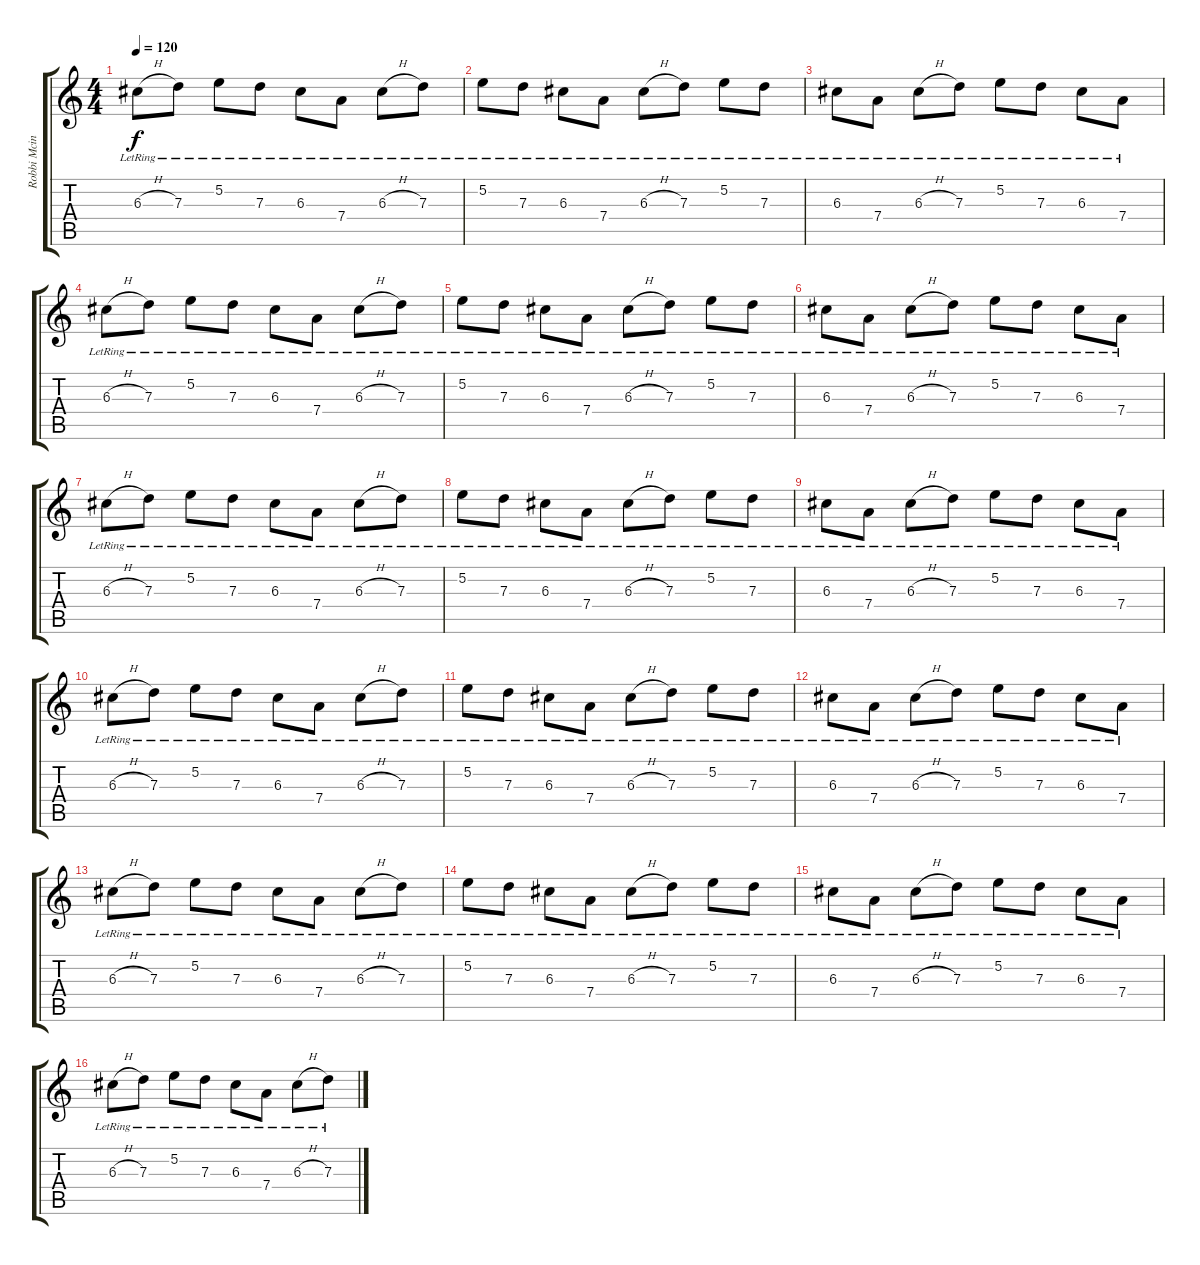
\track ("Robbi Mcintosh" "Robbi Mcin") {instrument electricguitarjazz}
\staff {score tabs}
\tuning (E4 B3 G3 D3 A2 E2) {hide}
\ts (4 4)
\tempo 120
\clef g2
\ks c
6.3{h lr}.8{dy f} 7.3{lr}.8 5.2{lr}.8 7.3{lr}.8 6.3{lr}.8 7.4{lr}.8 6.3{h lr}.8 7.3{lr}.8 |
5.2{lr}.8 7.3{lr}.8 6.3{lr}.8 7.4{lr}.8 6.3{h lr}.8 7.3{lr}.8 5.2{lr}.8 7.3{lr}.8 |
6.3{lr}.8 7.4{lr}.8 6.3{h lr}.8 7.3{lr}.8 5.2{lr}.8 7.3{lr}.8 6.3{lr}.8 7.4{lr}.8 |
6.3{h lr}.8 7.3{lr}.8 5.2{lr}.8 7.3{lr}.8 6.3{lr}.8 7.4{lr}.8 6.3{h lr}.8 7.3{lr}.8 |
5.2{lr}.8 7.3{lr}.8 6.3{lr}.8 7.4{lr}.8 6.3{h lr}.8 7.3{lr}.8 5.2{lr}.8 7.3{lr}.8 |
6.3{lr}.8 7.4{lr}.8 6.3{h lr}.8 7.3{lr}.8 5.2{lr}.8 7.3{lr}.8 6.3{lr}.8 7.4{lr}.8 |
6.3{h lr}.8 7.3{lr}.8 5.2{lr}.8 7.3{lr}.8 6.3{lr}.8 7.4{lr}.8 6.3{h lr}.8 7.3{lr}.8 |
5.2{lr}.8 7.3{lr}.8 6.3{lr}.8 7.4{lr}.8 6.3{h lr}.8 7.3{lr}.8 5.2{lr}.8 7.3{lr}.8 |
6.3{lr}.8 7.4{lr}.8 6.3{h lr}.8 7.3{lr}.8 5.2{lr}.8 7.3{lr}.8 6.3{lr}.8 7.4{lr}.8 |
6.3{h lr}.8 7.3{lr}.8 5.2{lr}.8 7.3{lr}.8 6.3{lr}.8 7.4{lr}.8 6.3{h lr}.8 7.3{lr}.8 |
5.2{lr}.8 7.3{lr}.8 6.3{lr}.8 7.4{lr}.8 6.3{h lr}.8 7.3{lr}.8 5.2{lr}.8 7.3{lr}.8 |
6.3{lr}.8 7.4{lr}.8 6.3{h lr}.8 7.3{lr}.8 5.2{lr}.8 7.3{lr}.8 6.3{lr}.8 7.4{lr}.8 |
6.3{h lr}.8 7.3{lr}.8 5.2{lr}.8 7.3{lr}.8 6.3{lr}.8 7.4{lr}.8 6.3{h lr}.8 7.3{lr}.8 |
5.2{lr}.8 7.3{lr}.8 6.3{lr}.8 7.4{lr}.8 6.3{h lr}.8 7.3{lr}.8 5.2{lr}.8 7.3{lr}.8 |
6.3{lr}.8 7.4{lr}.8 6.3{h lr}.8 7.3{lr}.8 5.2{lr}.8 7.3{lr}.8 6.3{lr}.8 7.4{lr}.8 |
6.3{h lr}.8 7.3{lr}.8 5.2{lr}.8 7.3{lr}.8 6.3{lr}.8 7.4{lr}.8 6.3{h lr}.8 7.3{lr}.8
